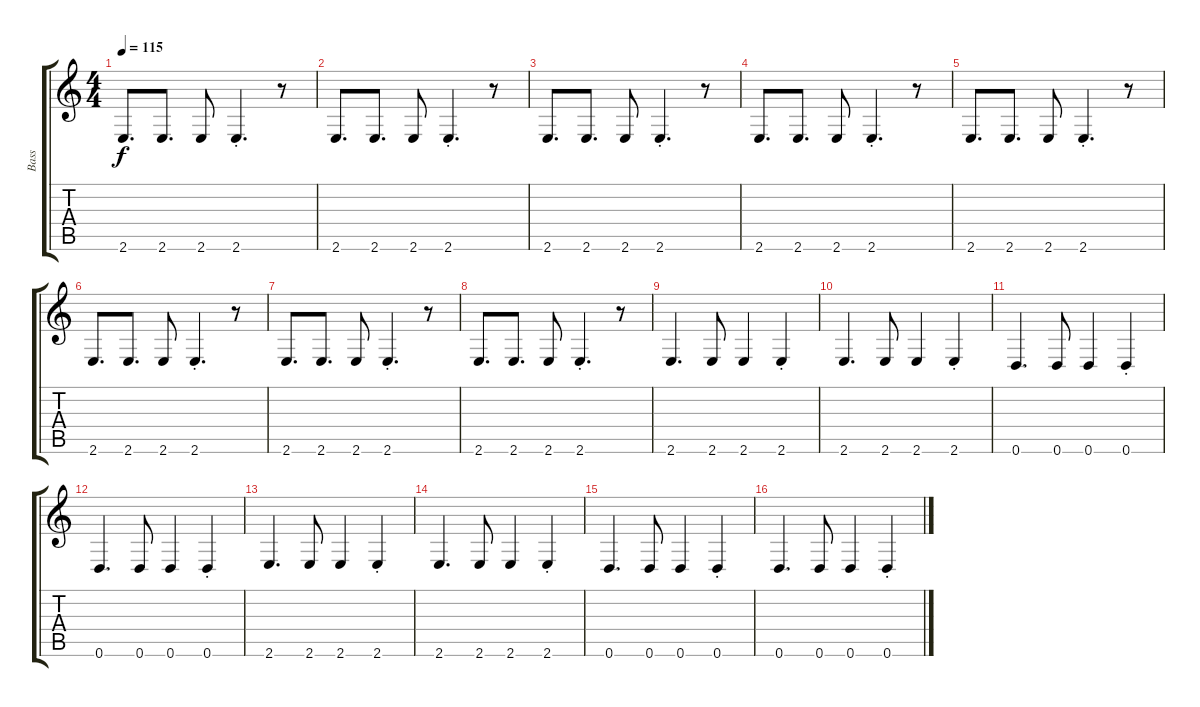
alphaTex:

\track ("Bass" "Bass") {instrument electricbassfinger}
\staff {score tabs}
\tuning (E4 B3 G3 D3 A2 D2) {hide}
\ts (4 4)
\tempo 115
\clef g2
\ks c
2.6.8{d dy f} 2.6.8{d} 2.6.8 2.6{st}.4{d} r.8 |
2.6.8{d} 2.6.8{d} 2.6.8 2.6{st}.4{d} r.8 |
2.6.8{d} 2.6.8{d} 2.6.8 2.6{st}.4{d} r.8 |
2.6.8{d} 2.6.8{d} 2.6.8 2.6{st}.4{d} r.8 |
2.6.8{d} 2.6.8{d} 2.6.8 2.6{st}.4{d} r.8 |
2.6.8{d} 2.6.8{d} 2.6.8 2.6{st}.4{d} r.8 |
2.6.8{d} 2.6.8{d} 2.6.8 2.6{st}.4{d} r.8 |
2.6.8{d} 2.6.8{d} 2.6.8 2.6{st}.4{d} r.8 |
2.6.4{d} 2.6.8 2.6.4 2.6{st}.4 |
2.6.4{d} 2.6.8 2.6.4 2.6{st}.4 |
0.6.4{d} 0.6.8 0.6.4 0.6{st}.4 |
0.6.4{d} 0.6.8 0.6.4 0.6{st}.4 |
2.6.4{d} 2.6.8 2.6.4 2.6{st}.4 |
2.6.4{d} 2.6.8 2.6.4 2.6{st}.4 |
0.6.4{d} 0.6.8 0.6.4 0.6{st}.4 |
0.6.4{d} 0.6.8 0.6.4 0.6{st}.4
